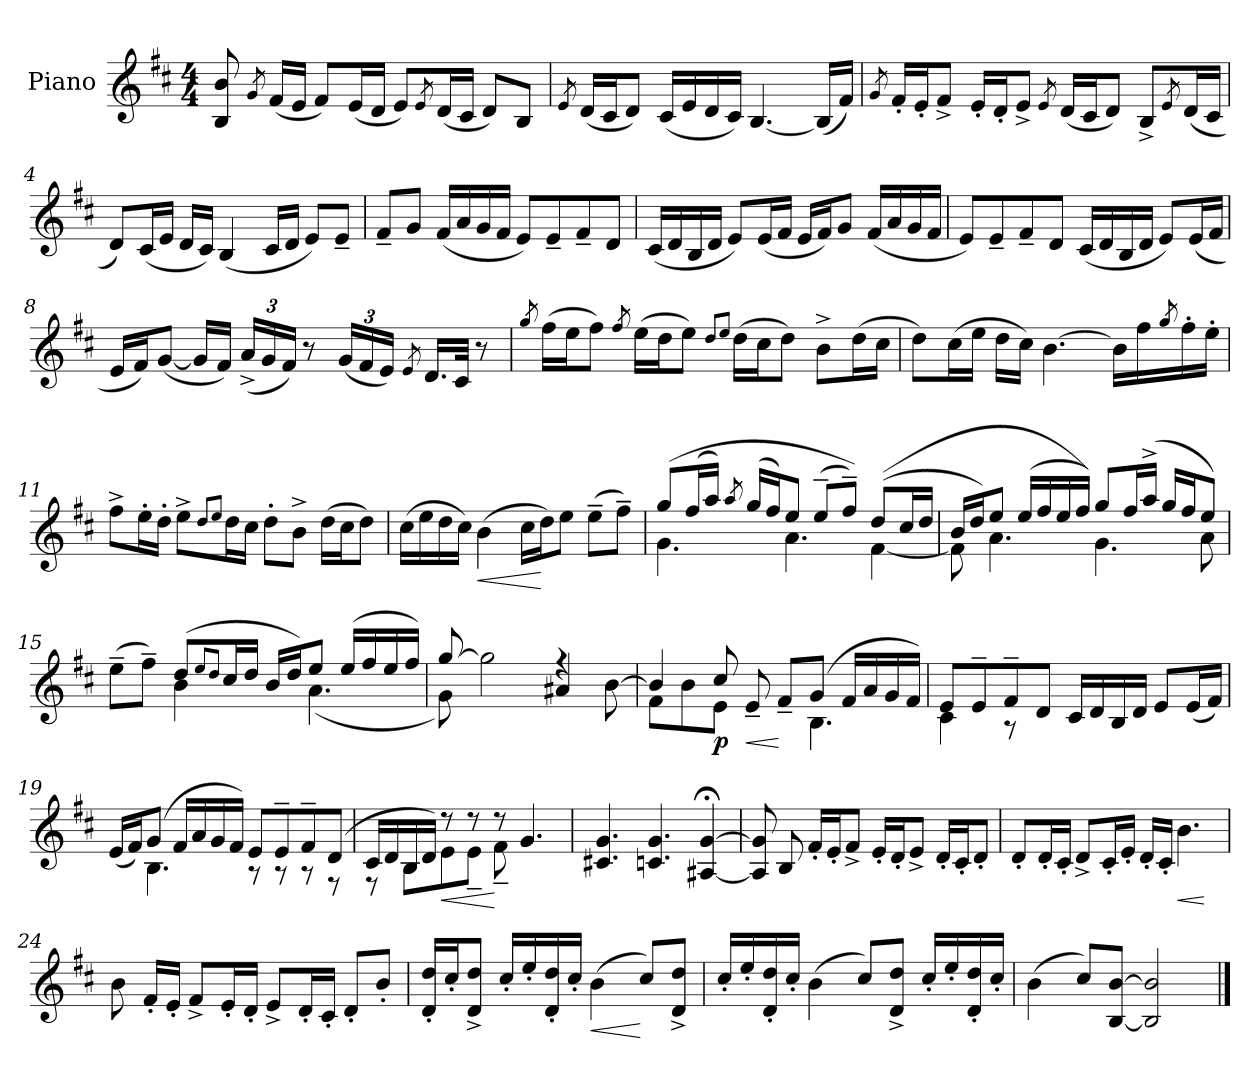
**kern	**dynam
*part1	*part1
*staff1	*staff1
*I"Piano	*
*I'Pno.	*
*clefG2	*
*k[f#c#]	*
*M4/4	*
=1	=1
8B/ 8b/	.
8qg/	.
(<16f#/LL	.
16e/JJ	.
8f#/L)	.
(<16e/L	.
16d/JJ	.
8e/L)	.
8qe/	.
(<16d/L	.
16c#/JJ	.
8d/L)	.
8B/J	.
=2	=2
8qe/	.
(<16d/LL	.
16c#/J	.
8d/J)	.
(<16c#/LL	.
16e/	.
16d/	.
16c#/JJ)	.
[4.B/	.
(<16B/LL]	.
16f#/JJ)	.
=3	=3
8qg/	.
16f#'/LL	.
16e'/J	.
8f#^/J	.
16e'/LL	.
16d'/J	.
8e^/J	.
8qe/	.
(<16d/LL	.
16c#/J	.
8d/J)	.
8B^/L	.
8qe/	.
(<16d/L	.
16c#/JJ	.
!!LO:LB:g=z
=4	=4
8d/L)	.
(<16c#/L	.
16e/JJ	.
16d/LL	.
16c#/JJ)	.
(<4B/	.
16c#/LL	.
16d/JJ	.
8e/L)	.
8e~/J	.
=5	=5
8f#~/L	.
8g/J	.
(<16f#/LL	.
16a/	.
16g/	.
16f#/JJ	.
8e/L)	.
8e~/	.
8f#~/	.
8d/J	.
=6	=6
(<16c#/LL	.
16d/	.
16B/	.
16d/JJ	.
8e/L)	.
(<16e/L	.
16f#/JJ	.
16e/LL	.
16f#/J)	.
8g/J	.
(<16f#/LL	.
16a/	.
16g/	.
16f#/JJ	.
=7	=7
8e/L)	.
8e~/	.
8f#~/	.
8d/J	.
(<16c#/LL	.
16d/	.
16B/	.
16d/JJ	.
8e/L)	.
(<16e/L	.
16f#/JJ	.
!!LO:LB:g=z
=8	=8
16e/LL	.
16f#/J)	.
(<[8g/J	.
16g/LL]	.
16f#/JJ)	.
*Xbrackettup	*
(<24a^/LL	.
24g/	.
24f#/JJ)	.
8r	.
(<24g/LL	.
24f#/	.
24e/JJ)	.
8qe/	.
16.d/LL	.
32c#/JJk	.
8r	.
=9	=9
8qgg/	.
(>16ff#\LL	.
16ee\J	.
8ff#\J)	.
8qff#/	.
(>16ee\LL	.
16dd\J	.
8ee\J)	.
8qdd/L	.
8qee/J	.
(>16dd\LL	.
16cc#\J	.
8dd\J)	.
8b^\L	.
(>16dd\L	.
16cc#\JJ	.
=10	=10
8dd\L)	.
(>16cc#\L	.
16ee\JJ	.
16dd\LL	.
16cc#\JJ)	.
[4.b\	.
16b\LL]	.
16ff#\	.
8qgg/	.
16ff#'\	.
16ee'\JJ	.
!!LO:LB:g=z
=11	=11
8ff#^\L	.
16ee'\L	.
16dd'\JJ	.
8ee^\L	.
8qdd/L	.
8qee/J	.
16dd\L	.
16cc#\JJ	.
8dd'\L	.
8b^\J	.
(>16dd\LL	.
16cc#\J	.
8dd\J)	.
=12	=12
(>16cc#\LL	.
16ee\	.
16dd\	.
16cc#\JJ)	.
!	!LO:HP:b
(>4b\	<
16cc#\LL	.
16dd\J)	[
8ee\J	.
(>8ee~\L	.
8ff#~\J)	.
=13	=13
*^	*
(<8gg/L	4.g\	.
(>16ff#/L	.	.
16aa/JJ)	.	.
8qaa/	.	.
(>16gg/LL	.	.
16ff#/J)	.	.
8ee/J	4.a\	.
(>8ee~/L	.	.
8ff#~/J))	.	.
(>(>8dd/L	[4f#\	.
16cc#/L	.	.
16dd/JJ	.	.
!!LO:LB:g=z	!!
=14	=14	=14
16b/LL	8f#\]	.
16dd/J)	.	.
8ee/J	4.a\	.
(>16ee/LL	.	.
16ff#/	.	.
16ee/	.	.
16ff#/JJ))	.	.
8gg/L	4.g\	.
16ff#/L	.	.
(>16aa^/JJ	.	.
16gg/LL	.	.
16ff#/J	.	.
8ee/J)	8a\	.
=15	=15	=15
(>8ee~\L	4ryy	.
8ff#~\J)	.	.
(>8dd/L	4b\	.
8qee/L	.	.
8qdd/J	.	.
16cc#/L	.	.
16dd/JJ	.	.
16b/LL	8ryy	.
16dd/J)	.	.
8ee/J	(<4.a\	.
(>16ee/LL	.	.
16ff#/	.	.
16ee/	.	.
16ff#/JJ)	.	.
=16	=16	=16
[8gg/	8g\)	.
2gg\]	2ryy	.
4r	4a#X/	.
[8b\	8ryy	.
=17	=17	=17
4b/]	8f#\L	.
.	8b\	.
!	!	!LO:DY:b
8cc#/	8e\J	p
!	!	!LO:HP:b
8e~/	4ryy	<
8f#~/L	.	[
(>8g/J	4.B\	.
16f#/LL	.	.
16a/	.	.
16g/	.	.
16f#/JJ)	.	.
!!LO:LB:g=z	!!
=18	=18	=18
8e/L	4c#\	.
8e~/	.	.
8f#~/	8r	.
8d/J	2ryy	.
16c#/LL	.	.
16d/	.	.
16B/	.	.
16d/JJ	.	.
8e/L	.	.
(<16e/L	8ryy	.
16f#/JJ)	.	.
=19	=19	=19
(<16e/LL	8ryy	.
16f#/J)	.	.
(>8g/J	4.B\	.
16f#/LL	.	.
16a/	.	.
16g/	.	.
16f#/JJ)	.	.
8e/L	8r	.
8e~/	8r	.
8f#~/	8r	.
(>8d/J	8r	.
=20	=20	=20
16c#/LL	8r	.
16d/	.	.
16B/	8B\L	.
16d/JJ)	.	.
!	!	!LO:HP:b
8r	8e\	<
8r	8e~\J	.
8r	8f#~\	[
4.g/	4.ryy	.
*v	*v	*
=21	=21
4.c#X/ 4.g/	.
4.cn/ 4.g/	.
[4A#X/;< [4g/;<	.
!!LO:LB:g=z
=22	=22
8A#/] 8g/]	.
8B/	.
16f#'/LL	.
16e'/J	.
8f#^/J	.
16e'/LL	.
16d'/J	.
8e^/J	.
16d'/LL	.
16c#'/J	.
8d'/J	.
=23	=23
8d'/L	.
16d'/L	.
16c#'/JJ	.
8d^/L	.
16c#'/L	.
16e'/JJ	.
16d'/LL	.
16c#'/JJ	.
!	!LO:HP:b
4.b\	<
.	[
=24	=24
8b\	.
16f#'/LL	.
16e'/JJ	.
8f#^/L	.
16e'/L	.
16d'/JJ	.
8e^/L	.
16d'/L	.
16c#'/JJ	.
8d'/L	.
8b'/J	.
=25	=25
16d/' 16dd/'LL	.
16cc#'/J	.
8d/^ 8dd/^J	.
16cc#'/LL	.
16ee'/	.
16d/' 16dd/'	.
16cc#'/JJ	.
!	!LO:HP:b
(>4b\	<
8cc#/L)	[
8d/^ 8dd/^J	.
!!LO:LB:g=z
=26	=26
16cc#'/LL	.
16ee'/	.
16d/' 16dd/'	.
16cc#'/JJ	.
(>4b\	.
8cc#/L)	.
8d/^ 8dd/^J	.
16cc#'/LL	.
16ee'/	.
16d/' 16dd/'	.
16cc#'/JJ	.
=27	=27
(>4b\	.
8cc#/L)	.
[8B/ [8b/J	.
2B/] 2b/]	.
==	==
*-	*-
